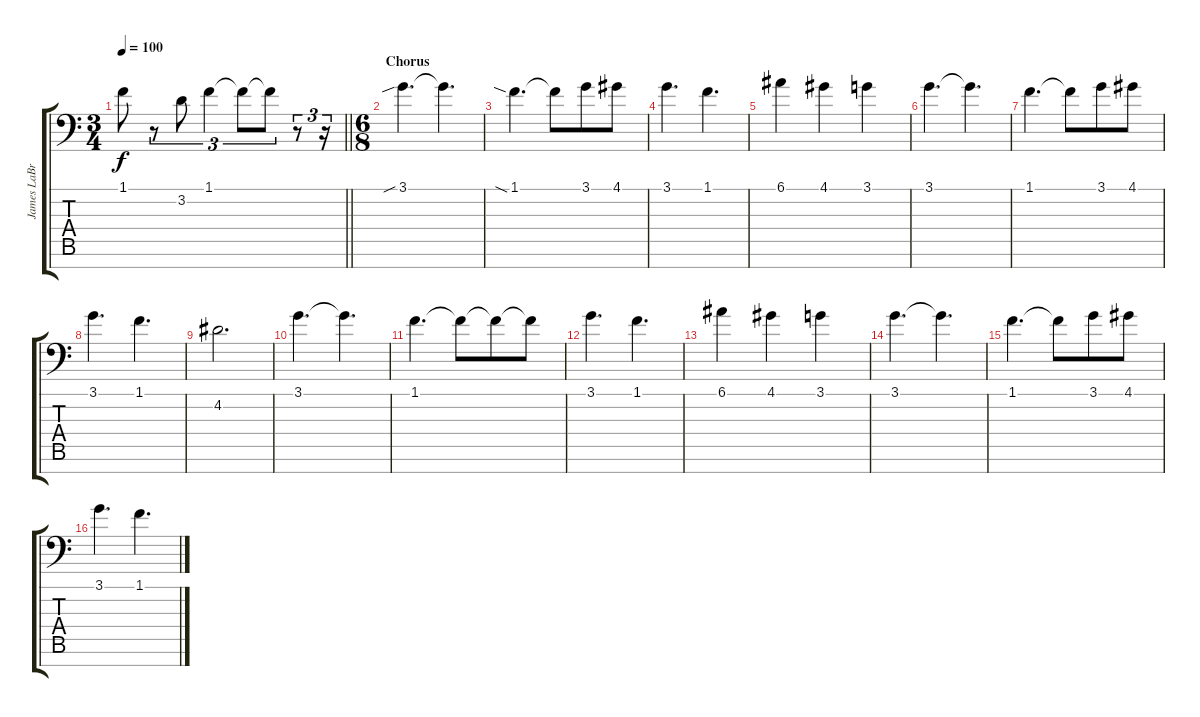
\track ("James LaBrie" "James LaBr") {instrument altosax}
\staff {score tabs}
\tuning (E4 B3 G3 D3 A2 E2 C-1) {hide}
\ts (3 4)
\tempo 100
\clef f4
\barLineRight lightlight
\ks c
1.1.8{dy f} r.8{tu (3 2)} 3.2.8{tu (3 2)} 1.1.4{tu (3 2)} 1.1{t}.8{tu (3 2)} 1.1{t}.8{tu (3 2)} r.8{tu (3 2)} r.16{tu (3 2)} |
\ts (6 8)
\section ("" "Chorus")
3.1{sib}.4{d} 3.1{t}.4{d} |
1.1{sia}.4{d} 1.1{t}.8 3.1.8 4.1.8 |
3.1.4{d} 1.1.4{d} |
6.1.4 4.1.4 3.1.4 |
3.1.4{d} 3.1{t}.4{d} |
1.1.4{d} 1.1{t}.8 3.1.8 4.1.8 |
3.1.4{d} 1.1.4{d} |
4.2.2{d} |
3.1.4{d} 3.1{t}.4{d} |
1.1.4{d} 1.1{t}.8 1.1{t}.8 1.1{t}.8 |
3.1.4{d} 1.1.4{d} |
6.1.4 4.1.4 3.1.4 |
3.1.4{d} 3.1{t}.4{d} |
1.1.4{d} 1.1{t}.8 3.1.8 4.1.8 |
3.1.4{d} 1.1.4{d}
